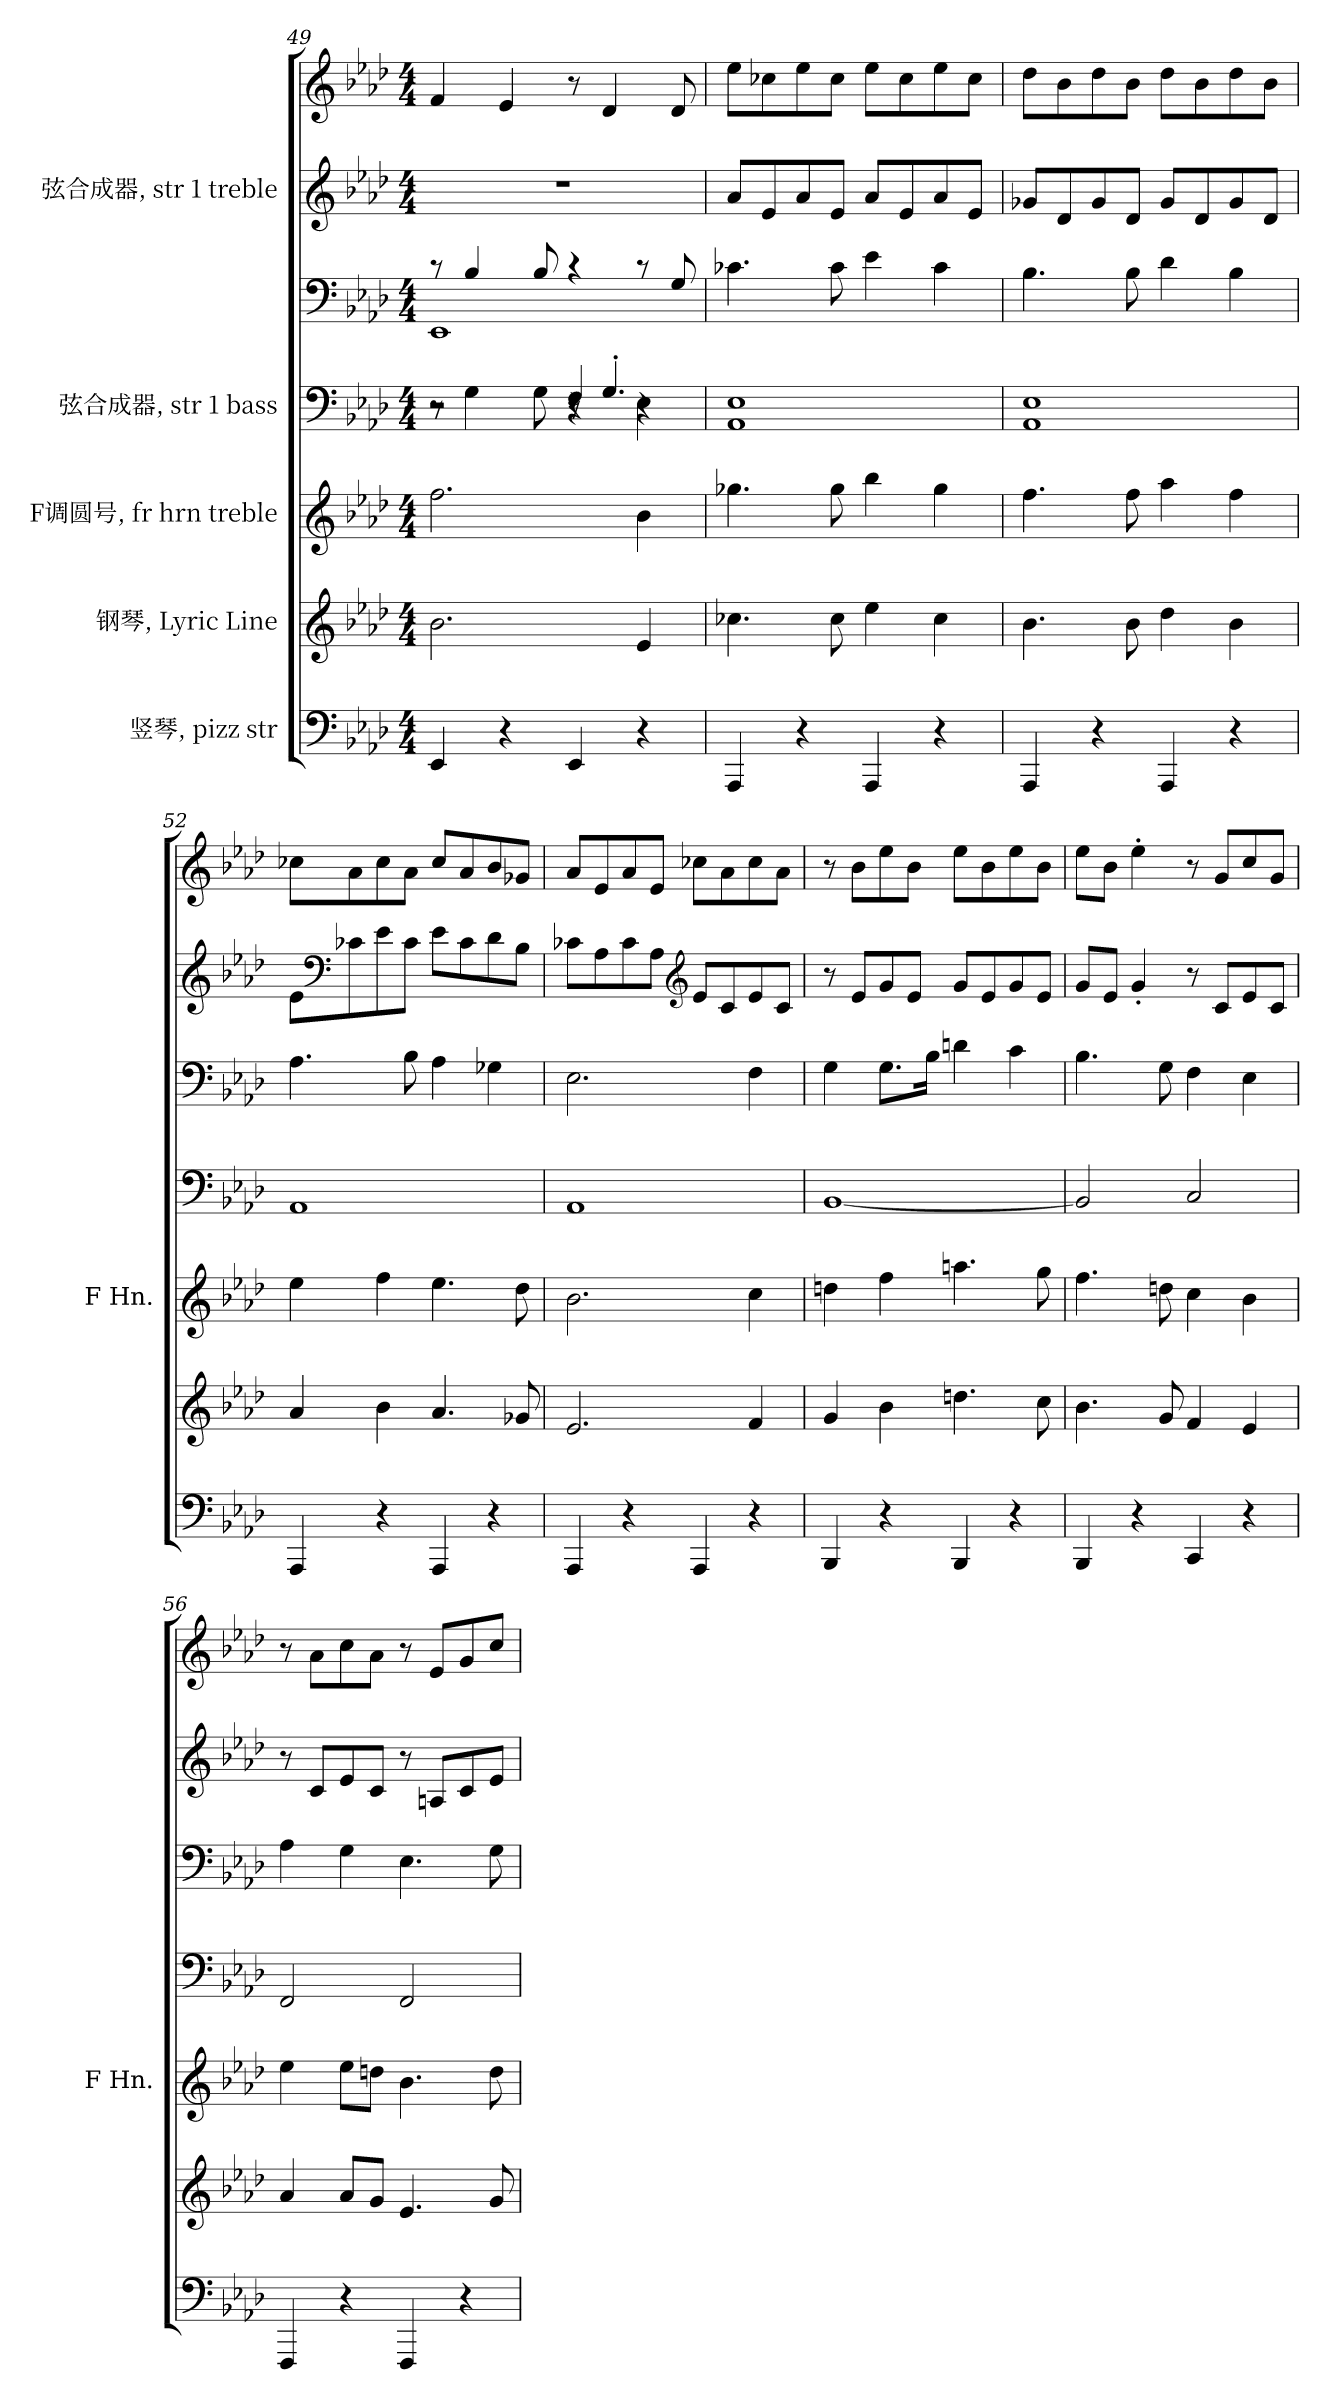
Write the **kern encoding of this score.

**kern	**kern	**kern	**kern	**kern	**kern	**kern
*part5	*part4	*part3	*part2	*part2	*part1	*part1
*staff7	*staff6	*staff5	*staff4	*staff3	*staff2	*staff1
*I"竖琴, pizz str	*I"钢琴, Lyric Line	*I"F调圆号, fr hrn treble	*I"弦合成器, str 1 bass	*	*I"弦合成器, str 1 treble	*
*	*	*I'F Hn.	*	*	*	*
*clefF4	*clefG2	*clefG2	*clefF4	*clefF4	*clefG2	*clefG2
*	*	*ITrd4c7	*	*	*	*
*k[b-e-a-d-]	*k[b-e-a-d-]	*k[b-e-a-d-g-]	*k[b-e-a-d-]	*k[b-e-a-d-]	*k[b-e-a-d-]	*k[b-e-a-d-]
*M4/4	*M4/4	*M4/4	*M4/4	*M4/4	*M4/4	*M4/4
=49	=49	=49	=49	=49	=49	=49
*	*	*	*^	*^	*	*
*	*	*	*	*^	*	*	*	*
4EE-/	2.b-\	2.b-\	2r	8r	2r	8r	1EE-	1r	4f/
.	.	.	.	4G\	.	4B-/	.	.	.
4r	.	.	.	.	.	.	.	.	4e-/
.	.	.	.	8G\	.	8B-/	.	.	.
4EE-/	.	.	8r	4r	4F/	4r	.	.	8r
.	.	.	4.G'/	.	.	.	.	.	4d-/
4r	4e-/	4e-\	.	4E-\	4r	8r	.	.	.
.	.	.	.	.	.	8G/	.	.	8d-/
*	*	*	*v	*v	*v	*	*	*	*
*	*	*	*	*v	*v	*	*
=50	=50	=50	=50	=50	=50	=50
4AAA-/	4.cc-X\	4.cc-X\	1AA- 1E-	4.c-X\	8a-/L	8ee-\L
.	.	.	.	.	8e-/	8cc-X\
4r	.	.	.	.	8a-/	8ee-\
.	8cc-\	8cc-\	.	8c-\	8e-/J	8cc-\J
4AAA-/	4ee-\	4ee-\	.	4e-\	8a-/L	8ee-\L
.	.	.	.	.	8e-/	8cc-\
4r	4cc-\	4cc-\	.	4c-\	8a-/	8ee-\
.	.	.	.	.	8e-/J	8cc-\J
!!LO:PB:g=z
=51	=51	=51	=51	=51	=51	=51
4AAA-/	4.b-\	4.b-\	1AA- 1E-	4.B-\	8g-X/L	8dd-\L
.	.	.	.	.	8d-/	8b-\
4r	.	.	.	.	8g-/	8dd-\
.	8b-\	8b-\	.	8B-\	8d-/J	8b-\J
4AAA-/	4dd-\	4dd-\	.	4d-\	8g-/L	8dd-\L
.	.	.	.	.	8d-/	8b-\
4r	4b-\	4b-\	.	4B-\	8g-/	8dd-\
.	.	.	.	.	8d-/J	8b-\J
=52	=52	=52	=52	=52	=52	=52
4AAA-/	4a-/	4a-\	1AA-	4.A-\	8e-\L	8cc-X\L
*	*	*	*	*	*clefF4	*
.	.	.	.	.	8c-X\	8a-\
4r	4b-\	4b-\	.	.	8e-\	8cc-\
.	.	.	.	8B-\	8c-\J	8a-\J
4AAA-/	4.a-/	4.a-\	.	4A-\	8e-\L	8cc-/L
.	.	.	.	.	8c-\	8a-/
4r	.	.	.	4G-X\	8d-\	8b-/
.	8g-X/	8g-\	.	.	8B-\J	8g-X/J
=53	=53	=53	=53	=53	=53	=53
4AAA-/	2.e-/	2.e-\	1AA-	2.E-\	8c-X\L	8a-/L
.	.	.	.	.	8A-\	8e-/
4r	.	.	.	.	8c-\	8a-/
.	.	.	.	.	8A-\J	8e-/J
*	*	*	*	*	*clefG2	*
4AAA-/	.	.	.	.	8e-/L	8cc-X\L
.	.	.	.	.	8c-/	8a-\
4r	4f/	4f\	.	4F\	8e-/	8cc-\
.	.	.	.	.	8c-/J	8a-\J
!!LO:PB:g=z
=54	=54	=54	=54	=54	=54	=54
4BBB-/	4g/	4gn\	[1BB-	4G\	8r	8r
.	.	.	.	.	8e-/L	8b-\L
4r	4b-\	4b-\	.	8.G\L	8g/	8ee-\
.	.	.	.	.	8e-/J	8b-\J
.	.	.	.	16B-\Jk	.	.
4BBB-/	4.ddn\	4.ddn\	.	4dn\	8g/L	8ee-\L
.	.	.	.	.	8e-/	8b-\
4r	.	.	.	4c\	8g/	8ee-\
.	8cc\	8cc\	.	.	8e-/J	8b-\J
=55	=55	=55	=55	=55	=55	=55
4BBB-/	4.b-\	4.b-\	2BB-/]	4.B-\	8g/L	8ee-\L
.	.	.	.	.	8e-/J	8b-\J
4r	.	.	.	.	4g'/	4ee-'\
.	8g/	8gn\	.	8G\	.	.
4CC/	4f/	4f\	2C/	4F\	8r	8r
.	.	.	.	.	8c/L	8g/L
4r	4e-/	4e-\	.	4E-\	8e-/	8cc/
.	.	.	.	.	8c/J	8g/J
=56	=56	=56	=56	=56	=56	=56
*	*	*	*	*	*	*MM82
4FFF/	4a-/	4a-\	2FF/	4A-\	8r	8r
.	.	.	.	.	8c/L	8a-\L
4r	8a-/L	8a-\L	.	4G\	8e-/	8cc\
.	8g/J	8gn\J	.	.	8c/J	8a-\J
4FFF/	4.e-/	4.e-\	2FF/	4.E-\	8r	8r
.	.	.	.	.	8An/L	8e-/L
4r	.	.	.	.	8c/	8g/
.	8g/	8g\	.	8G\	8e-/J	8cc/J
=	=	=	=	=	=	=
*-	*-	*-	*-	*-	*-	*-
